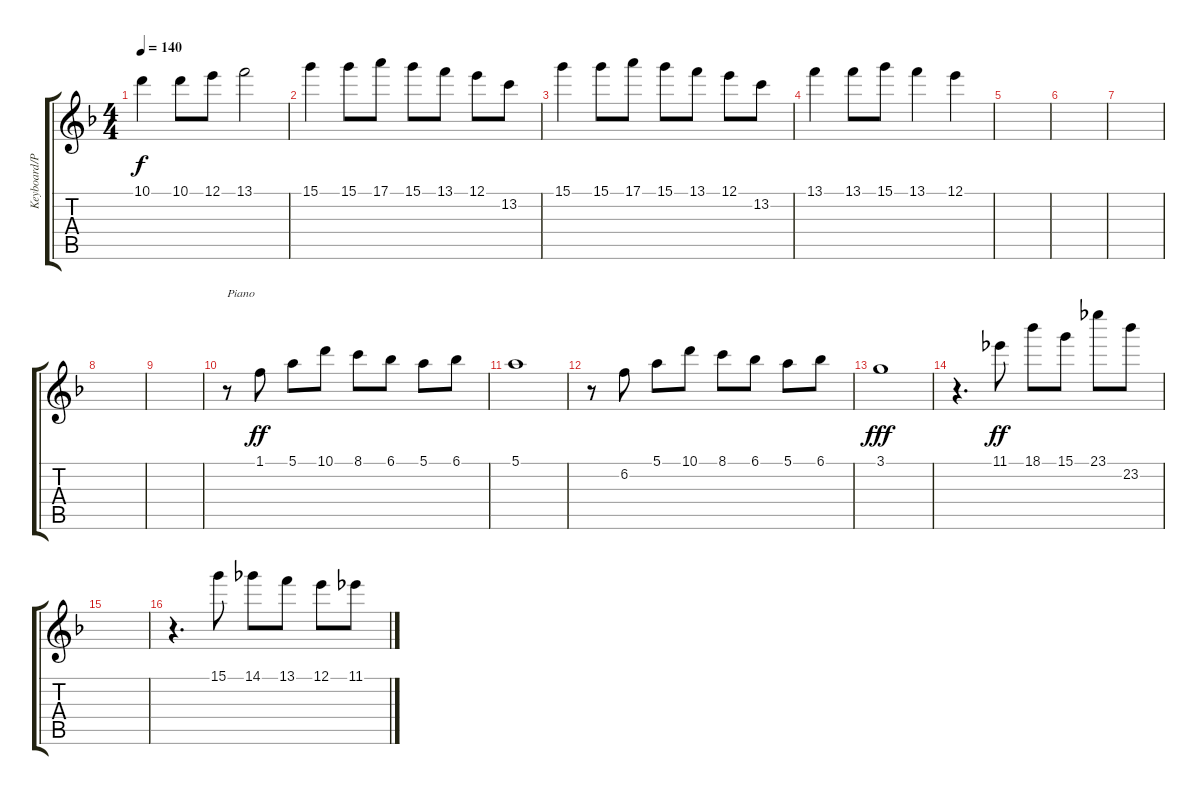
\track ("Keyboard/Piano" "Keyboard/P") {instrument acousticguitarsteel}
\staff {score tabs}
\tuning (E4 B3 G3 D3 A2 E2) {hide}
\ts (4 4)
\tempo 140
\clef g2
\ks dminor
10.1.4{dy f instrument pad1newage} 10.1.8 12.1.8 13.1.2 |
15.1.4 15.1.8 17.1.8 15.1.8 13.1.8 12.1.8 13.2.8 |
15.1.4 15.1.8 17.1.8 15.1.8 13.1.8 12.1.8 13.2.8 |
13.1.4 13.1.8 15.1.8 13.1.4 12.1.4 |
|
|
|
|
|
r.8{txt "Piano" instrument acousticgrandpiano} 1.1.8{dy ff} 5.1.8 10.1.8 8.1.8 6.1.8 5.1.8 6.1.8 |
5.1.1 |
r.8 6.2.8 5.1.8 10.1.8 8.1.8 6.1.8 5.1.8 6.1.8 |
3.1.1{dy fff} |
r.4{d} 11.1.8{dy ff} 18.1.8 15.1.8 23.1.8 23.2.8 |
|
r.4{d} 15.1.8 14.1.8 13.1.8 12.1.8 11.1.8
